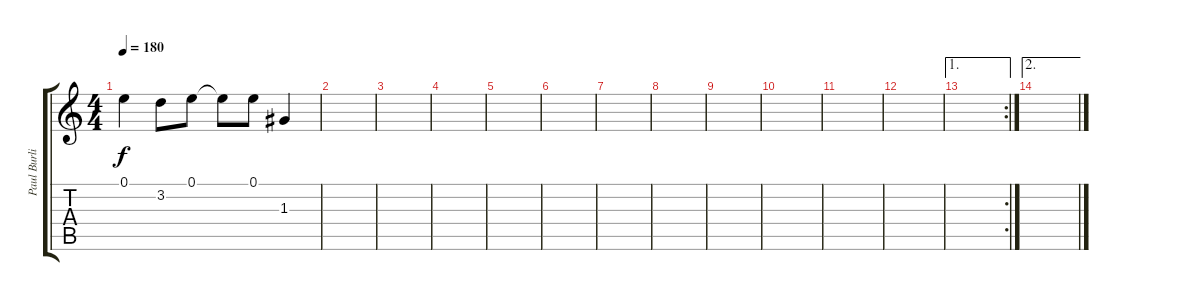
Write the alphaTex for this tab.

\track ("Paul Burlison (overdub)" "Paul Burli") {instrument electricguitarclean}
\staff {score tabs}
\tuning (E4 B3 G3 D3 A2 E2) {hide}
\ts (4 4)
\tempo 180
\clef g2
\ks c
0.1.4{dy f} 3.2.8 0.1.8 0.1{t}.8 0.1.8 1.3.4 |
|
|
|
|
|
|
|
|
|
|
|
\ae 1
\rc 2
|
\ae 2
